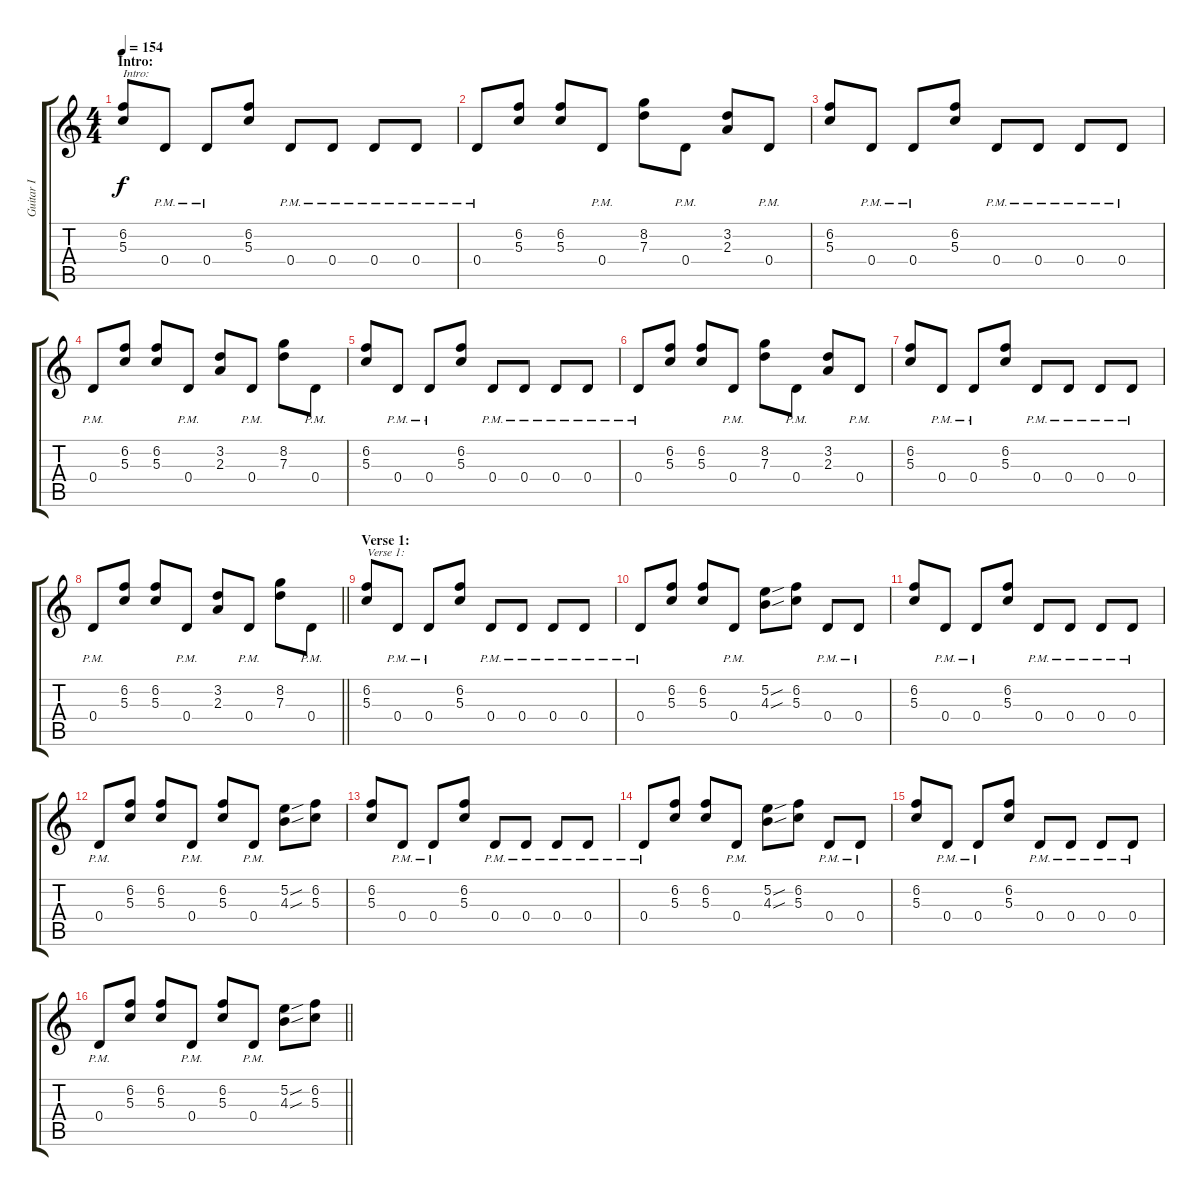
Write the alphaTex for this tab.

\track ("Guitar I" "Guitar I") {instrument distortionguitar}
\staff {score tabs}
\tuning (E4 B3 G3 D3 A2 E2) {hide}
\ts (4 4)
\section ("" "Intro:")
\tempo 154
\clef g2
\ks c
(6.2 5.3).8{txt "Intro:" dy f instrument distortionguitar} 0.4{pm}.8 0.4{pm}.8 (6.2 5.3).8 0.4{pm}.8 0.4{pm}.8 0.4{pm}.8 0.4{pm}.8 |
0.4{pm}.8 (6.2 5.3).8 (6.2 5.3).8 0.4{pm}.8 (8.2 7.3).8 0.4{pm}.8 (3.2 2.3).8 0.4{pm}.8 |
(6.2 5.3).8 0.4{pm}.8 0.4{pm}.8 (6.2 5.3).8 0.4{pm}.8 0.4{pm}.8 0.4{pm}.8 0.4{pm}.8 |
0.4{pm}.8 (6.2 5.3).8 (6.2 5.3).8 0.4{pm}.8 (3.2 2.3).8 0.4{pm}.8 (8.2 7.3).8 0.4{pm}.8 |
(6.2 5.3).8 0.4{pm}.8 0.4{pm}.8 (6.2 5.3).8 0.4{pm}.8 0.4{pm}.8 0.4{pm}.8 0.4{pm}.8 |
0.4{pm}.8 (6.2 5.3).8 (6.2 5.3).8 0.4{pm}.8 (8.2 7.3).8 0.4{pm}.8 (3.2 2.3).8 0.4{pm}.8 |
(6.2 5.3).8 0.4{pm}.8 0.4{pm}.8 (6.2 5.3).8 0.4{pm}.8 0.4{pm}.8 0.4{pm}.8 0.4{pm}.8 |
\barLineRight lightlight
0.4{pm}.8 (6.2 5.3).8 (6.2 5.3).8 0.4{pm}.8 (3.2 2.3).8 0.4{pm}.8 (8.2 7.3).8 0.4{pm}.8 |
\section ("" "Verse 1:")
(6.2 5.3).8{txt "Verse 1:"} 0.4{pm}.8 0.4{pm}.8 (6.2 5.3).8 0.4{pm}.8 0.4{pm}.8 0.4{pm}.8 0.4{pm}.8 |
0.4{pm}.8 (6.2 5.3).8 (6.2 5.3).8 0.4{pm}.8 (5.2{sou} 4.3{sou}).8 (6.2 5.3).8 0.4{pm}.8 0.4{pm}.8 |
(6.2 5.3).8 0.4{pm}.8 0.4{pm}.8 (6.2 5.3).8 0.4{pm}.8 0.4{pm}.8 0.4{pm}.8 0.4{pm}.8 |
0.4{pm}.8 (6.2 5.3).8 (6.2 5.3).8 0.4{pm}.8 (6.2 5.3).8 0.4{pm}.8 (5.2{sou} 4.3{sou}).8 (6.2 5.3).8 |
(6.2 5.3).8 0.4{pm}.8 0.4{pm}.8 (6.2 5.3).8 0.4{pm}.8 0.4{pm}.8 0.4{pm}.8 0.4{pm}.8 |
0.4{pm}.8 (6.2 5.3).8 (6.2 5.3).8 0.4{pm}.8 (5.2{sou} 4.3{sou}).8 (6.2 5.3).8 0.4{pm}.8 0.4{pm}.8 |
(6.2 5.3).8 0.4{pm}.8 0.4{pm}.8 (6.2 5.3).8 0.4{pm}.8 0.4{pm}.8 0.4{pm}.8 0.4{pm}.8 |
\barLineRight lightlight
0.4{pm}.8 (6.2 5.3).8 (6.2 5.3).8 0.4{pm}.8 (6.2 5.3).8 0.4{pm}.8 (5.2{sou} 4.3{sou}).8 (6.2 5.3).8
